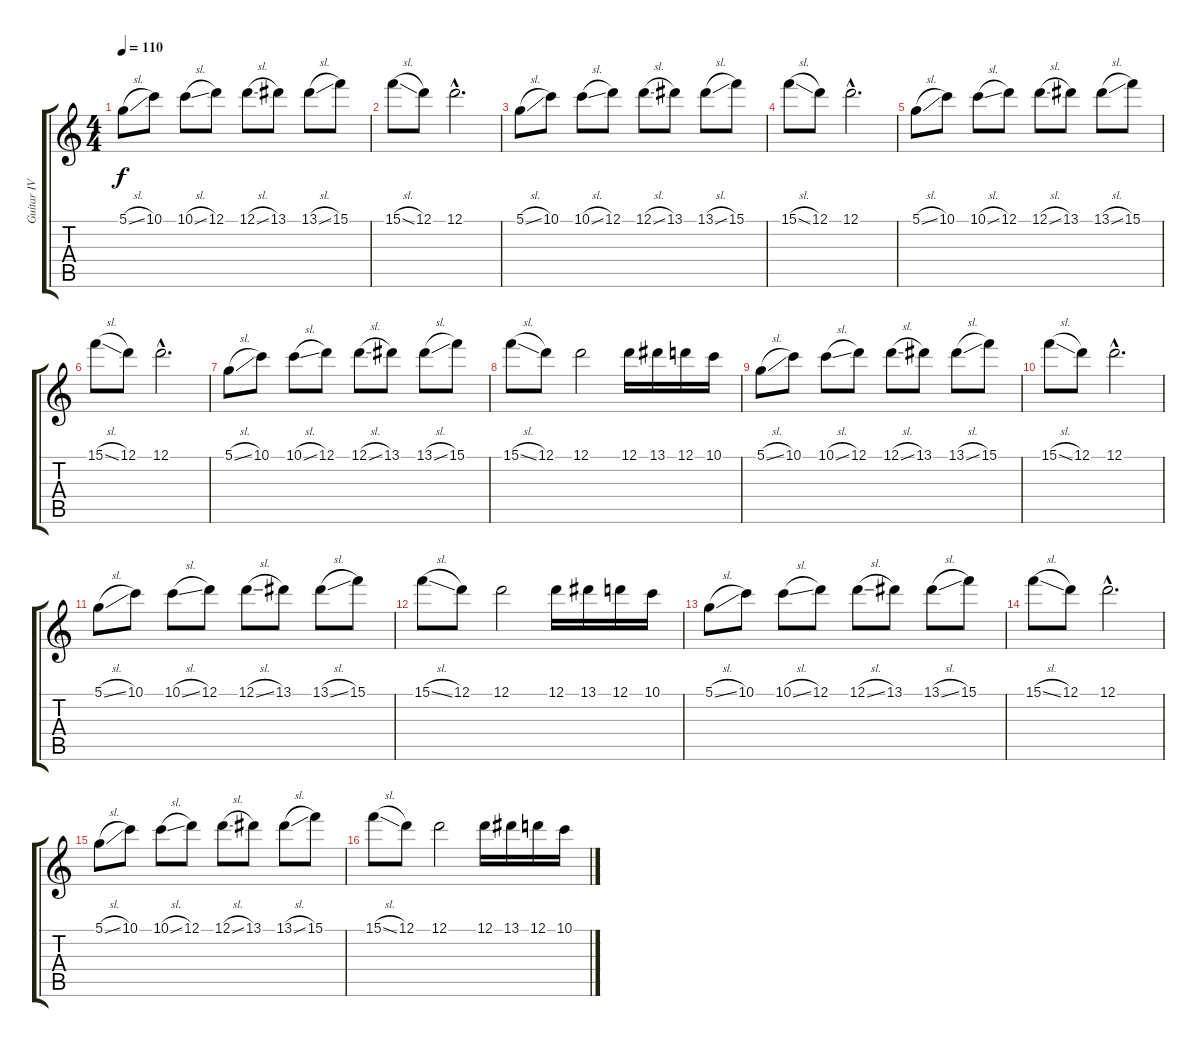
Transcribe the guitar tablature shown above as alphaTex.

\track ("Guitar IV - Distortion" "Guitar IV ") {instrument distortionguitar}
\staff {score tabs}
\tuning (D4 A3 F3 C3 G2 C2) {hide}
\ts (4 4)
\tempo 110
\clef g2
\ks c
5.1{sl}.8{dy f} 10.1.8 10.1{sl}.8 12.1.8 12.1{sl}.8 13.1.8 13.1{sl}.8 15.1.8 |
15.1{sl}.8 12.1.8 12.1{hac}.2{d} |
5.1{sl}.8 10.1.8 10.1{sl}.8 12.1.8 12.1{sl}.8 13.1.8 13.1{sl}.8 15.1.8 |
15.1{sl}.8 12.1.8 12.1{hac}.2{d} |
5.1{sl}.8 10.1.8 10.1{sl}.8 12.1.8 12.1{sl}.8 13.1.8 13.1{sl}.8 15.1.8 |
15.1{sl}.8 12.1.8 12.1{hac}.2{d} |
5.1{sl}.8 10.1.8 10.1{sl}.8 12.1.8 12.1{sl}.8 13.1.8 13.1{sl}.8 15.1.8 |
15.1{sl}.8 12.1.8 12.1.2 12.1.16 13.1.16 12.1.16 10.1.16 |
5.1{sl}.8 10.1.8 10.1{sl}.8 12.1.8 12.1{sl}.8 13.1.8 13.1{sl}.8 15.1.8 |
15.1{sl}.8 12.1.8 12.1{hac}.2{d} |
5.1{sl}.8 10.1.8 10.1{sl}.8 12.1.8 12.1{sl}.8 13.1.8 13.1{sl}.8 15.1.8 |
15.1{sl}.8 12.1.8 12.1.2 12.1.16 13.1.16 12.1.16 10.1.16 |
5.1{sl}.8 10.1.8 10.1{sl}.8 12.1.8 12.1{sl}.8 13.1.8 13.1{sl}.8 15.1.8 |
15.1{sl}.8 12.1.8 12.1{hac}.2{d} |
5.1{sl}.8 10.1.8 10.1{sl}.8 12.1.8 12.1{sl}.8 13.1.8 13.1{sl}.8 15.1.8 |
15.1{sl}.8 12.1.8 12.1.2 12.1.16 13.1.16 12.1.16 10.1.16
